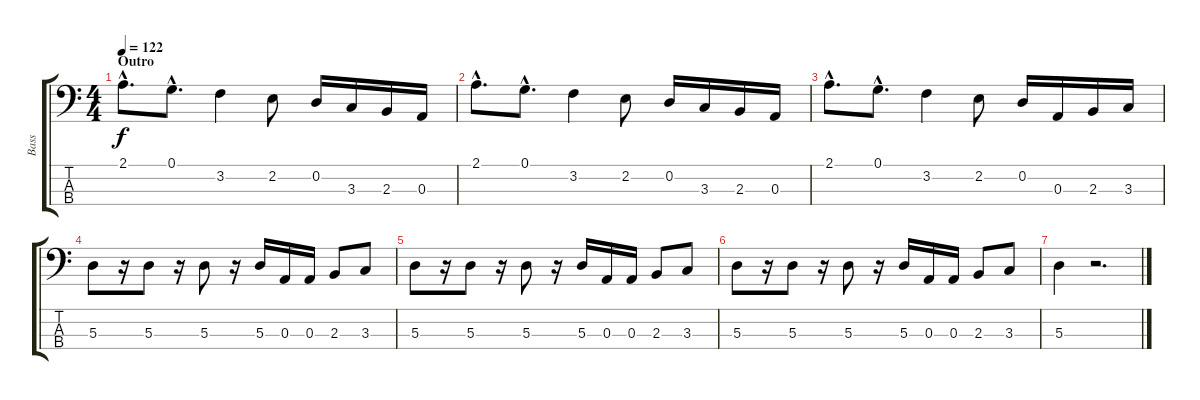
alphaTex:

\track ("Bass" "Bass") {instrument electricbassfinger}
\staff {score tabs}
\tuning (G2 D2 A1 E1) {hide}
\ts (4 4)
\section ("" "Outro")
\tempo 122
\clef f4
\ks c
2.1{hac}.8{d dy f} 0.1{hac}.8{d} 3.2.4 2.2.8 0.2.16 3.3.16 2.3.16 0.3.16 |
2.1{hac}.8{d} 0.1{hac}.8{d} 3.2.4 2.2.8 0.2.16 3.3.16 2.3.16 0.3.16 |
2.1{hac}.8{d} 0.1{hac}.8{d} 3.2.4 2.2.8 0.2.16 0.3.16 2.3.16 3.3.16 |
5.3.8 r.16 5.3.8 r.16 5.3.8 r.16 5.3.16 0.3.16 0.3.16 2.3.8 3.3.8 |
5.3.8 r.16 5.3.8 r.16 5.3.8 r.16 5.3.16 0.3.16 0.3.16 2.3.8 3.3.8 |
5.3.8 r.16 5.3.8 r.16 5.3.8 r.16 5.3.16 0.3.16 0.3.16 2.3.8 3.3.8 |
5.3.4 r.2{d}
